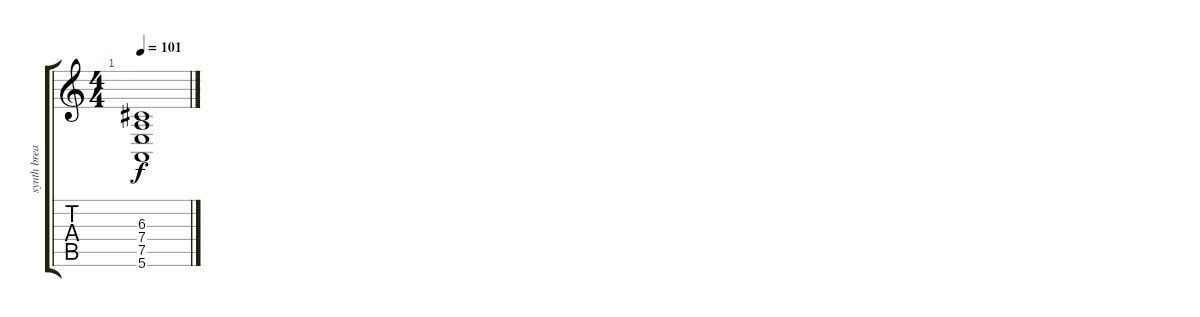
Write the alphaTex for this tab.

\track ("synth break et outro" "synth brea") {instrument lead2sawtooth}
\staff {score tabs}
\tuning (E4 B3 G3 D3 A2 E2) {hide}
\ts (4 4)
\tempo 101
\clef g2
\ks c
(6.3 7.4 7.5 5.6).1{dy f}
